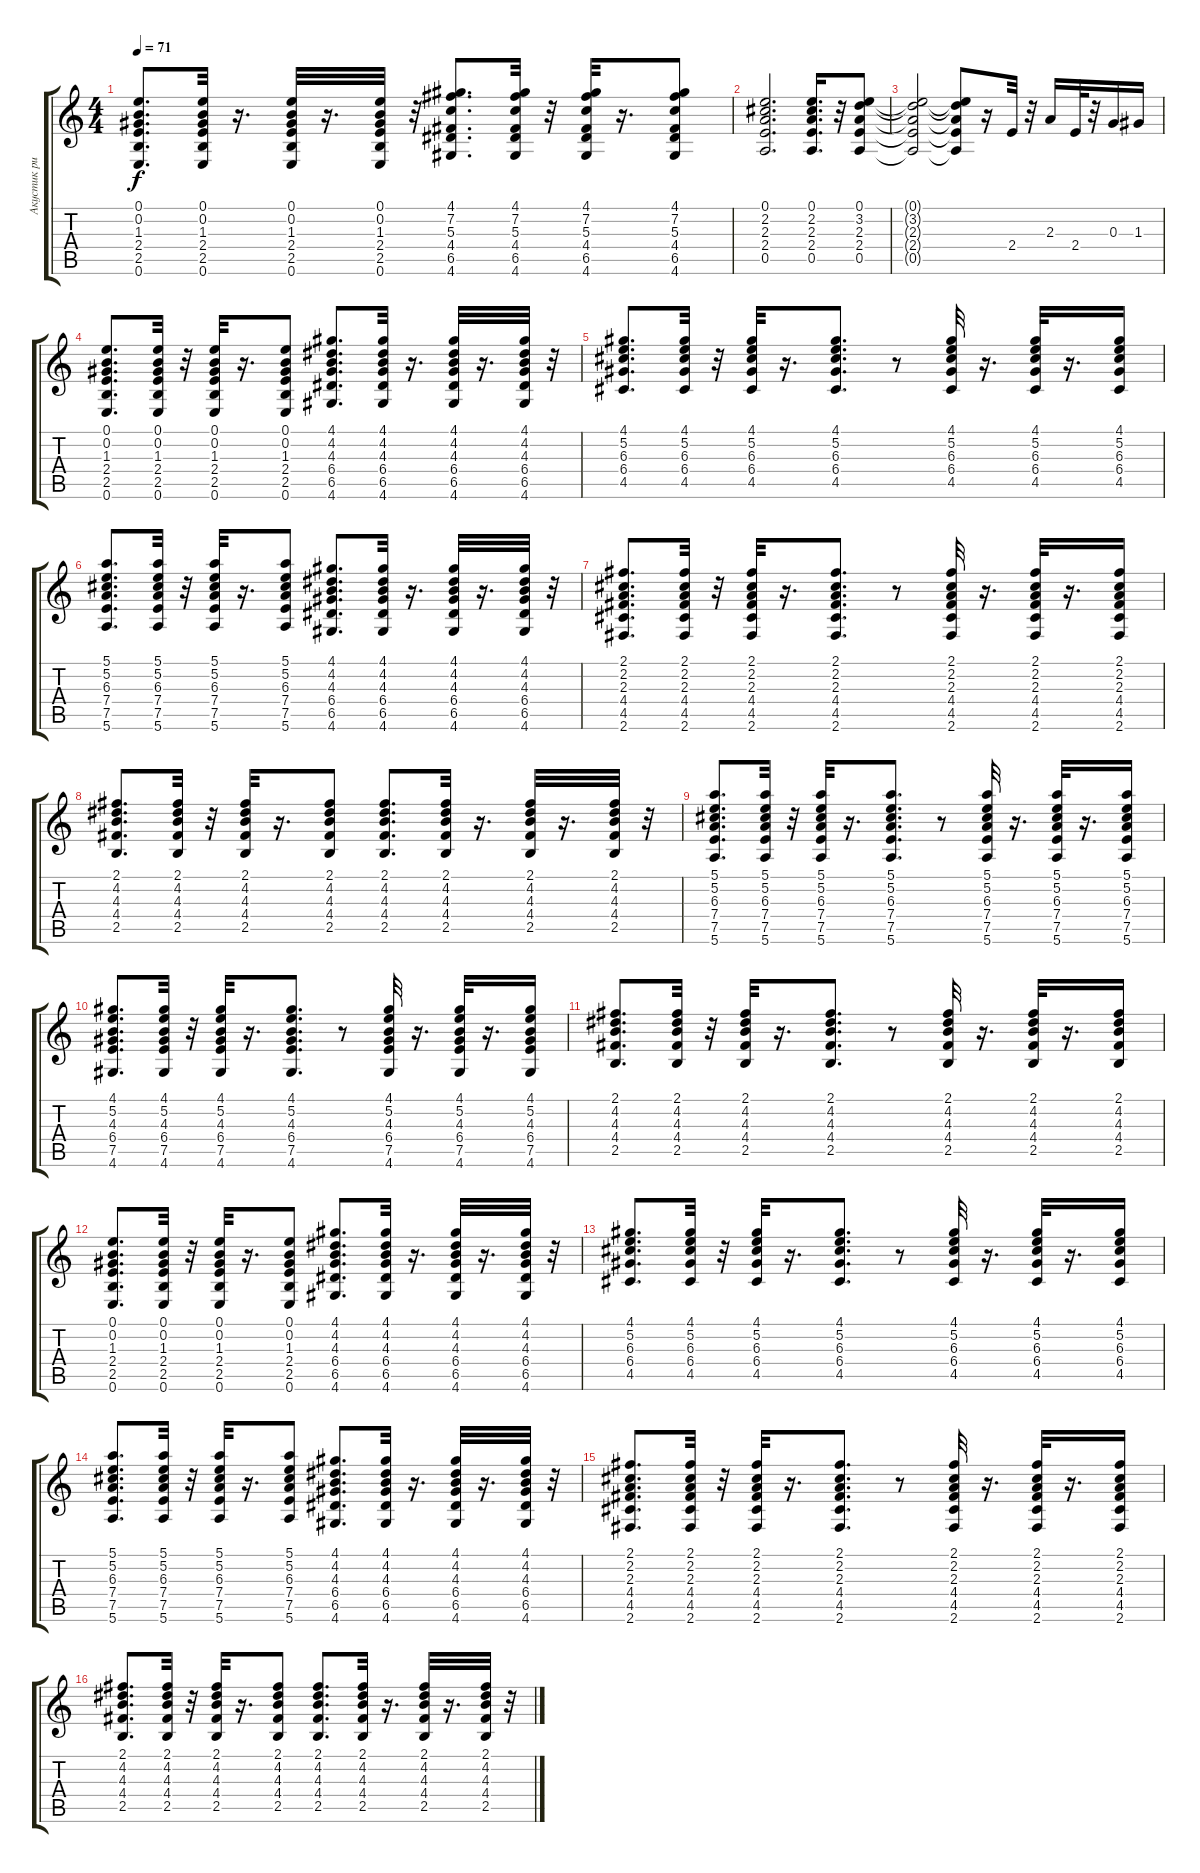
\track ("Акустик ритм" "Акустик ри") {instrument acousticguitarsteel}
\staff {score tabs}
\tuning (E4 B3 G3 D3 A2 E2) {hide}
\ts (4 4)
\tempo 71
\clef g2
\ks c
(0.1 0.2 1.3 2.4 2.5 0.6).8{d dy f} (0.1 0.2 1.3 2.4 2.5 0.6).32 r.16{d} (0.1 0.2 1.3 2.4 2.5 0.6).32 r.16{d} (0.1 0.2 1.3 2.4 2.5 0.6).32 r.32 (4.1 7.2 5.3 4.4 6.5 4.6).8{d} (4.1 7.2 5.3 4.4 6.5 4.6).32 r.32 (4.1 7.2 5.3 4.4 6.5 4.6).32 r.16{d} (4.1 7.2 5.3 4.4 6.5 4.6).8 |
(0.1 2.2 2.3 2.4 0.5).2{d} (0.1 2.2 2.3 2.4 0.5).16{d} r.32 (0.1 3.2 2.3 2.4 0.5).8 |
(0.1{t} 3.2{t} 2.3{t} 2.4{t} 0.5{t}).2 (0.1{t} 3.2{t} 2.3{t} 2.4{t} 0.5{t}).8 r.16 2.4.32 r.32 2.3.16 2.4.32 r.32 0.3.16 1.3.16 |
(0.1 0.2 1.3 2.4 2.5 0.6).8{d} (0.1 0.2 1.3 2.4 2.5 0.6).32 r.32 (0.1 0.2 1.3 2.4 2.5 0.6).32 r.16{d} (0.1 0.2 1.3 2.4 2.5 0.6).8 (4.1 4.2 4.3 6.4 6.5 4.6).8{d} (4.1 4.2 4.3 6.4 6.5 4.6).32 r.16{d} (4.1 4.2 4.3 6.4 6.5 4.6).32 r.16{d} (4.1 4.2 4.3 6.4 6.5 4.6).32 r.32 |
(4.1 5.2 6.3 6.4 4.5).8{d} (4.1 5.2 6.3 6.4 4.5).32 r.32 (4.1 5.2 6.3 6.4 4.5).32 r.16{d} (4.1 5.2 6.3 6.4 4.5).8{d} r.8 (4.1 5.2 6.3 6.4 4.5).32 r.16{d} (4.1 5.2 6.3 6.4 4.5).32 r.16{d} (4.1 5.2 6.3 6.4 4.5).16 |
(5.1 5.2 6.3 7.4 7.5 5.6).8{d} (5.1 5.2 6.3 7.4 7.5 5.6).32 r.32 (5.1 5.2 6.3 7.4 7.5 5.6).32 r.16{d} (5.1 5.2 6.3 7.4 7.5 5.6).8 (4.1 4.2 4.3 6.4 6.5 4.6).8{d} (4.1 4.2 4.3 6.4 6.5 4.6).32 r.16{d} (4.1 4.2 4.3 6.4 6.5 4.6).32 r.16{d} (4.1 4.2 4.3 6.4 6.5 4.6).32 r.32 |
(2.1 2.2 2.3 4.4 4.5 2.6).8{d} (2.1 2.2 2.3 4.4 4.5 2.6).32 r.32 (2.1 2.2 2.3 4.4 4.5 2.6).32 r.16{d} (2.1 2.2 2.3 4.4 4.5 2.6).8{d} r.8 (2.1 2.2 2.3 4.4 4.5 2.6).32 r.16{d} (2.1 2.2 2.3 4.4 4.5 2.6).32 r.16{d} (2.1 2.2 2.3 4.4 4.5 2.6).16 |
(2.1 4.2 4.3 4.4 2.5).8{d} (2.1 4.2 4.3 4.4 2.5).32 r.32 (2.1 4.2 4.3 4.4 2.5).32 r.16{d} (2.1 4.2 4.3 4.4 2.5).8 (2.1 4.2 4.3 4.4 2.5).8{d} (2.1 4.2 4.3 4.4 2.5).32 r.16{d} (2.1 4.2 4.3 4.4 2.5).32 r.16{d} (2.1 4.2 4.3 4.4 2.5).32 r.32 |
(5.1 5.2 6.3 7.4 7.5 5.6).8{d} (5.1 5.2 6.3 7.4 7.5 5.6).32 r.32 (5.1 5.2 6.3 7.4 7.5 5.6).32 r.16{d} (5.1 5.2 6.3 7.4 7.5 5.6).8{d} r.8 (5.1 5.2 6.3 7.4 7.5 5.6).32 r.16{d} (5.1 5.2 6.3 7.4 7.5 5.6).32 r.16{d} (5.1 5.2 6.3 7.4 7.5 5.6).16 |
(4.1 5.2 4.3 6.4 7.5 4.6).8{d} (4.1 5.2 4.3 6.4 7.5 4.6).32 r.32 (4.1 5.2 4.3 6.4 7.5 4.6).32 r.16{d} (4.1 5.2 4.3 6.4 7.5 4.6).8{d} r.8 (4.1 5.2 4.3 6.4 7.5 4.6).32 r.16{d} (4.1 5.2 4.3 6.4 7.5 4.6).32 r.16{d} (4.1 5.2 4.3 6.4 7.5 4.6).16 |
(2.1 4.2 4.3 4.4 2.5).8{d} (2.1 4.2 4.3 4.4 2.5).32 r.32 (2.1 4.2 4.3 4.4 2.5).32 r.16{d} (2.1 4.2 4.3 4.4 2.5).8{d} r.8 (2.1 4.2 4.3 4.4 2.5).32 r.16{d} (2.1 4.2 4.3 4.4 2.5).32 r.16{d} (2.1 4.2 4.3 4.4 2.5).16 |
(0.1 0.2 1.3 2.4 2.5 0.6).8{d} (0.1 0.2 1.3 2.4 2.5 0.6).32 r.32 (0.1 0.2 1.3 2.4 2.5 0.6).32 r.16{d} (0.1 0.2 1.3 2.4 2.5 0.6).8 (4.1 4.2 4.3 6.4 6.5 4.6).8{d} (4.1 4.2 4.3 6.4 6.5 4.6).32 r.16{d} (4.1 4.2 4.3 6.4 6.5 4.6).32 r.16{d} (4.1 4.2 4.3 6.4 6.5 4.6).32 r.32 |
(4.1 5.2 6.3 6.4 4.5).8{d} (4.1 5.2 6.3 6.4 4.5).32 r.32 (4.1 5.2 6.3 6.4 4.5).32 r.16{d} (4.1 5.2 6.3 6.4 4.5).8{d} r.8 (4.1 5.2 6.3 6.4 4.5).32 r.16{d} (4.1 5.2 6.3 6.4 4.5).32 r.16{d} (4.1 5.2 6.3 6.4 4.5).16 |
(5.1 5.2 6.3 7.4 7.5 5.6).8{d} (5.1 5.2 6.3 7.4 7.5 5.6).32 r.32 (5.1 5.2 6.3 7.4 7.5 5.6).32 r.16{d} (5.1 5.2 6.3 7.4 7.5 5.6).8 (4.1 4.2 4.3 6.4 6.5 4.6).8{d} (4.1 4.2 4.3 6.4 6.5 4.6).32 r.16{d} (4.1 4.2 4.3 6.4 6.5 4.6).32 r.16{d} (4.1 4.2 4.3 6.4 6.5 4.6).32 r.32 |
(2.1 2.2 2.3 4.4 4.5 2.6).8{d} (2.1 2.2 2.3 4.4 4.5 2.6).32 r.32 (2.1 2.2 2.3 4.4 4.5 2.6).32 r.16{d} (2.1 2.2 2.3 4.4 4.5 2.6).8{d} r.8 (2.1 2.2 2.3 4.4 4.5 2.6).32 r.16{d} (2.1 2.2 2.3 4.4 4.5 2.6).32 r.16{d} (2.1 2.2 2.3 4.4 4.5 2.6).16 |
(2.1 4.2 4.3 4.4 2.5).8{d} (2.1 4.2 4.3 4.4 2.5).32 r.32 (2.1 4.2 4.3 4.4 2.5).32 r.16{d} (2.1 4.2 4.3 4.4 2.5).8 (2.1 4.2 4.3 4.4 2.5).8{d} (2.1 4.2 4.3 4.4 2.5).32 r.16{d} (2.1 4.2 4.3 4.4 2.5).32 r.16{d} (2.1 4.2 4.3 4.4 2.5).32 r.32
